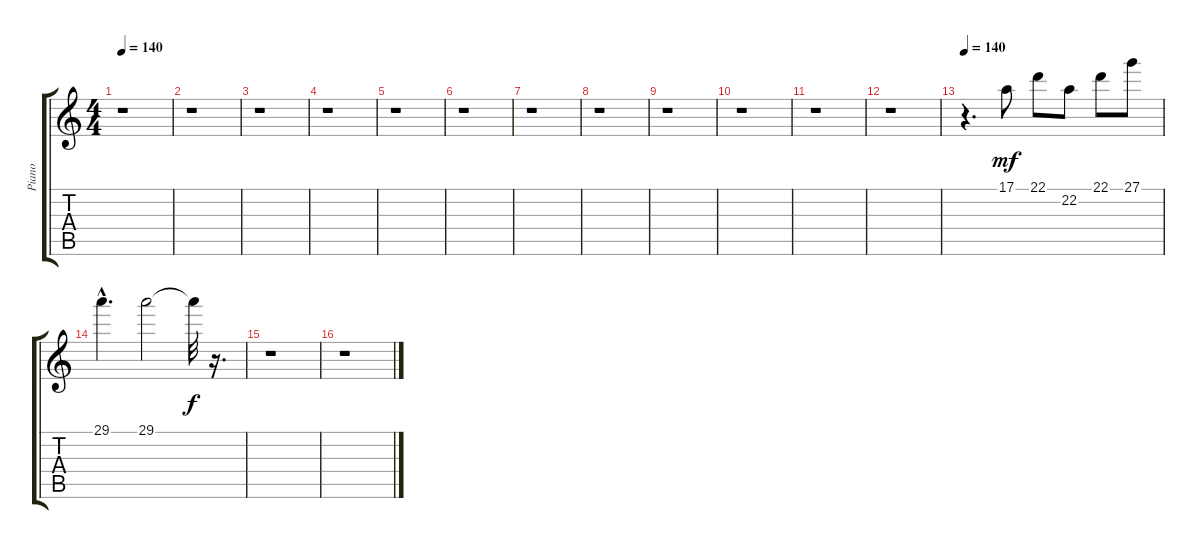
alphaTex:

\track ("Piano" "Piano") {instrument acousticgrandpiano}
\staff {score tabs}
\tuning (E4 B3 G3 D3 A2 E2) {hide}
\ts (4 4)
\tempo 140
\clef g2
\ks c
r.1{dy f} |
r.1 |
r.1 |
r.1 |
r.1 |
r.1 |
r.1 |
r.1 |
r.1 |
r.1 |
r.1 |
r.1 |
\tempo 140
r.4{d} 17.1.8{dy mf} 22.1.8 22.2.8 22.1.8 27.1.8 |
29.1{hac}.4{d} 29.1.2 29.1{t}.32{dy f} r.16{d} |
r.1 |
r.1
